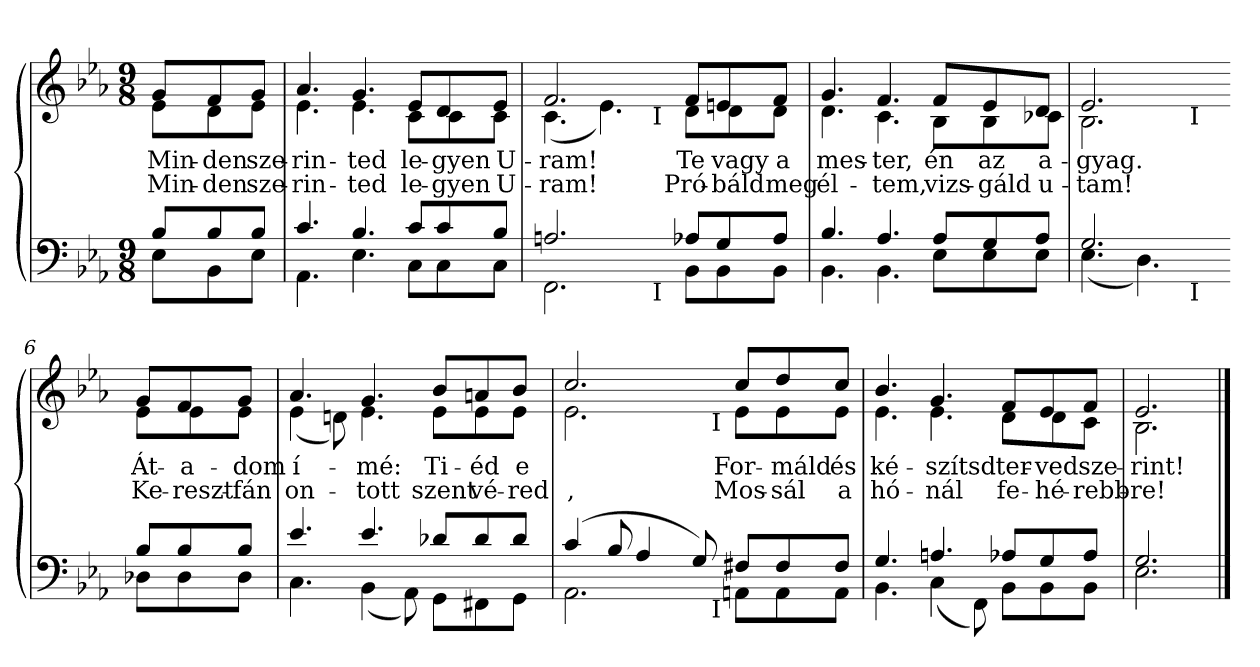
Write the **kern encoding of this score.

**kern	**kern	**text	**text
*part2	*part1	*part1	*part1
*staff2	*staff1	*staff1	*staff1
*clefF4	*clefG2	*	*
*k[b-e-a-]	*k[b-e-a-]	*	*
*E-:	*E-:	*	*
*M9/8	*M9/8	*	*
=1	=1	=1	=1
*^	*	*	*
!	!	!LO:TX:a:t=.	!	!
!	!	!LO:TX:a:t== 54	!	!
!	!	!	!LO:LY:b	!LO:LY:b
*	*	*^	*	*
8B-/L	8E-\L	8g/L	8e-\L	Min-	Min-
!	!	!	!	!LO:LY:b	!LO:LY:b
8B-/	8BB-\	8f/	8d\	-den	-den
!	!	!	!	!LO:LY:b	!LO:LY:b
8B-/J	8E-\J	8g/J	8e-\J	sze-	sze-
=2	=2	=2	=2	=2	=2
!	!	!	!	!LO:LY:b	!LO:LY:b
4.c/	4.AA-\	4.a-/	4.e-\	-rin-	-rin-
!	!	!	!	!LO:LY:b	!LO:LY:b
4.B-/	4.E-\	4.g/	4.e-\	-ted	-ted
!	!	!	!	!LO:LY:b	!LO:LY:b
8c/L	8C\L	8e-/L	8c\L	le-	le-
!	!	!	!	!LO:LY:b	!LO:LY:b
8c/	8C\	8d/	8c\	-gyen	-gyen
!	!	!	!	!LO:LY:b	!LO:LY:b
8B-/J	8C\J	8e-/J	8c\J	U-	U-
*	*	*v	*v	*	*
=3	=3	=3	=3	=3
*	*	*^	*	*
!	!	!	!	!LO:LY:b	!LO:LY:b
*	*^	*	*^	*	*
2.An/	2.FF\	2ryy	2.f/	(<4.c\	2ryy	-ram!	-ram!
.	.	.	.	4.e-\)	.	.	.
.	.	16.ryy	.	.	16.ryy	.	.
!	!	!	!	!	!LO:TX:b:t=I	!	!
!	!	!LO:TX:b:t=I	!	!	!	!	!
.	.	2ryy	.	.	2ryy	.	.
!	!	!	!	!	!	!LO:LY:b	!LO:LY:b
8A-X/L	8BB-\L	.	8f/L	8d\L	.	Te	Pró-
!	!	!	!	!	!	!LO:LY:b	!LO:LY:b
8G/	8BB-\	.	8en/	8d\	.	vagy	-báld
!	!	!	!	!	!	!LO:LY:b	!LO:LY:b
8A-/J	8BB-\J	.	8f/J	8d\J	.	a	meg
.	.	32ryy	.	.	32ryy	.	.
*	*v	*v	*	*	*	*	*
*	*	*v	*v	*v	*	*
!!LO:LB:g=z
=4	=4	=4	=4	=4
*	*^	*^	*	*
*	*	*	*	*^	*	*
!	!	!	!	!	!	!LO:LY:b	!LO:LY:b
*	*v	*v	*	*	*	*	*
*	*	*	*v	*v	*	*
4.B-/	4.BB-\	4.g/	4.d\	mes-	él-
!	!	!	!	!LO:LY:b	!LO:LY:b
4.A-/	4.BB-\	4.f/	4.c\	-ter,	-tem,
!	!	!	!	!LO:LY:b	!LO:LY:b
8A-/L	8E-\L	8f/L	8B-\L	én	vizs-
!	!	!	!	!LO:LY:b	!LO:LY:b
8G/	8E-\	8e-/	8B-\	az	-gáld
!	!	!	!	!LO:LY:b	!LO:LY:b
8A-/J	8E-\J	8d/J	8c-X\J	a-	u-
*	*	*v	*v	*	*
=5	=5	=5	=5	=5
*	*	*^	*	*
!	!	!	!	!LO:LY:b	!LO:LY:b
*	*^	*	*^	*	*
2.G/	(<4.E-\	2ryy	2.e-/	2.B-\	2ryy	-gyag.	-tam!
.	4.D\)	.	.	.	.	.	.
.	.	16.ryy	.	.	16.ryy	.	.
!	!	!	!	!	!LO:TX:b:t=I	!	!
!	!	!LO:TX:b:t=I	!	!	!	!	!
.	.	8ryy	.	.	8ryy	.	.
.	.	32ryy	.	.	32ryy	.	.
*	*v	*v	*	*	*	*	*
*	*	*v	*v	*v	*	*
=6-	=6-	=6-	=6-	=6-
*	*^	*^	*	*
*	*	*	*	*^	*	*
!	!	!	!	!	!	!LO:LY:b	!LO:LY:b
*	*v	*v	*	*	*	*	*
*	*	*	*v	*v	*	*
8B-/L	8D-X\L	8g/L	8e-\L	Át-	Ke-
!	!	!	!	!LO:LY:b	!LO:LY:b
8B-/	8D-\	8f/	8e-\	-a-	-reszt-
!	!	!	!	!LO:LY:b	!LO:LY:b
8B-/J	8D-\J	8g/J	8e-\J	-dom	-fán
=7	=7	=7	=7	=7	=7
!	!	!	!	!LO:LY:b	!LO:LY:b
4.e-/	4.C\	4.a-/	(<4e-\	í-	on-
.	.	.	8dn\)	.	.
!	!	!	!	!LO:LY:b	!LO:LY:b
4.e-/	(<4BB-\	4.g/	4.e-\	-mé:	-tott
.	8AA-\)	.	.	.	.
!	!	!	!	!LO:LY:b	!LO:LY:b
8d-X/L	8GG\L	8b-/L	8e-\L	Ti-	szent
!	!	!	!	!LO:LY:b	!LO:LY:b
8d-/	8FF#X\	8an/	8e-\	-éd	vé-
!	!	!	!	!LO:LY:b	!LO:LY:b
8d-/J	8GG\J	8b-/J	8e-\J	e	-red­
*	*	*v	*v	*	*
!!LO:LB:g=z
=8	=8	=8	=8	=8
*	*	*^	*	*
!	!	!	!	!LO:LY:b	!LO:LY:b
*	*^	*	*^	*	*
(>4c/	2.AA-\	2ryy	2.cc/	2.e-\	2ryy	.	,
8B-/	.	.	.	.	.	.	.
4A-/	.	.	.	.	.	.	.
.	.	8.ryy	.	.	8.ryy	.	.
8G/)	.	.	.	.	.	.	.
!	!	!	!	!	!LO:TX:b:t=I	!	!
!	!	!LO:TX:b:t=I	!	!	!	!	!
.	.	4..ryy	.	.	4..ryy	.	.
!	!	!	!	!	!	!LO:LY:b	!LO:LY:b
8F#X/L	8AAn\L	.	8cc/L	8e-\L	.	For-	Mos-
!	!	!	!	!	!	!LO:LY:b	!LO:LY:b
8F#/	8AA\	.	8dd/	8e-\	.	-máld	-sál
!	!	!	!	!	!	!LO:LY:b	!LO:LY:b
8F#/J	8AA\J	.	8cc/J	8e-\J	.	és	a
*	*v	*v	*	*	*	*	*
*	*	*v	*v	*v	*	*
=9	=9	=9	=9	=9
*	*^	*^	*	*
*	*	*	*	*^	*	*
!	!	!	!	!	!	!LO:LY:b	!LO:LY:b
*	*v	*v	*	*	*	*	*
*	*	*	*v	*v	*	*
4.G/	4.BB-\	4.b-/	4.e-\	ké-	hó-
!	!	!	!	!LO:LY:b	!LO:LY:b
4.An/	(<4C\	4.g/	4.e-\	-szítsd	-nál
.	8FF\)	.	.	.	.
!	!	!	!	!LO:LY:b	!LO:LY:b
8A-X/L	8BB-\L	8f/L	8d\L	ter-	fe-
!	!	!	!	!LO:LY:b	!LO:LY:b
8G/	8BB-\	8e-/	8d\	-ved	-hé-
!	!	!	!	!LO:LY:b	!LO:LY:b
8A-/J	8BB-\J	8f/J	8c\J	sze-	-rebb-
=10	=10	=10	=10	=10	=10
!	!	!	!	!LO:LY:b	!LO:LY:b
2.G/	2.E-\	2.e-/	2.B-\	-rint!	-re!
*v	*v	*	*	*	*
*	*v	*v	*	*
==	==	==	==
*-	*-	*-	*-
